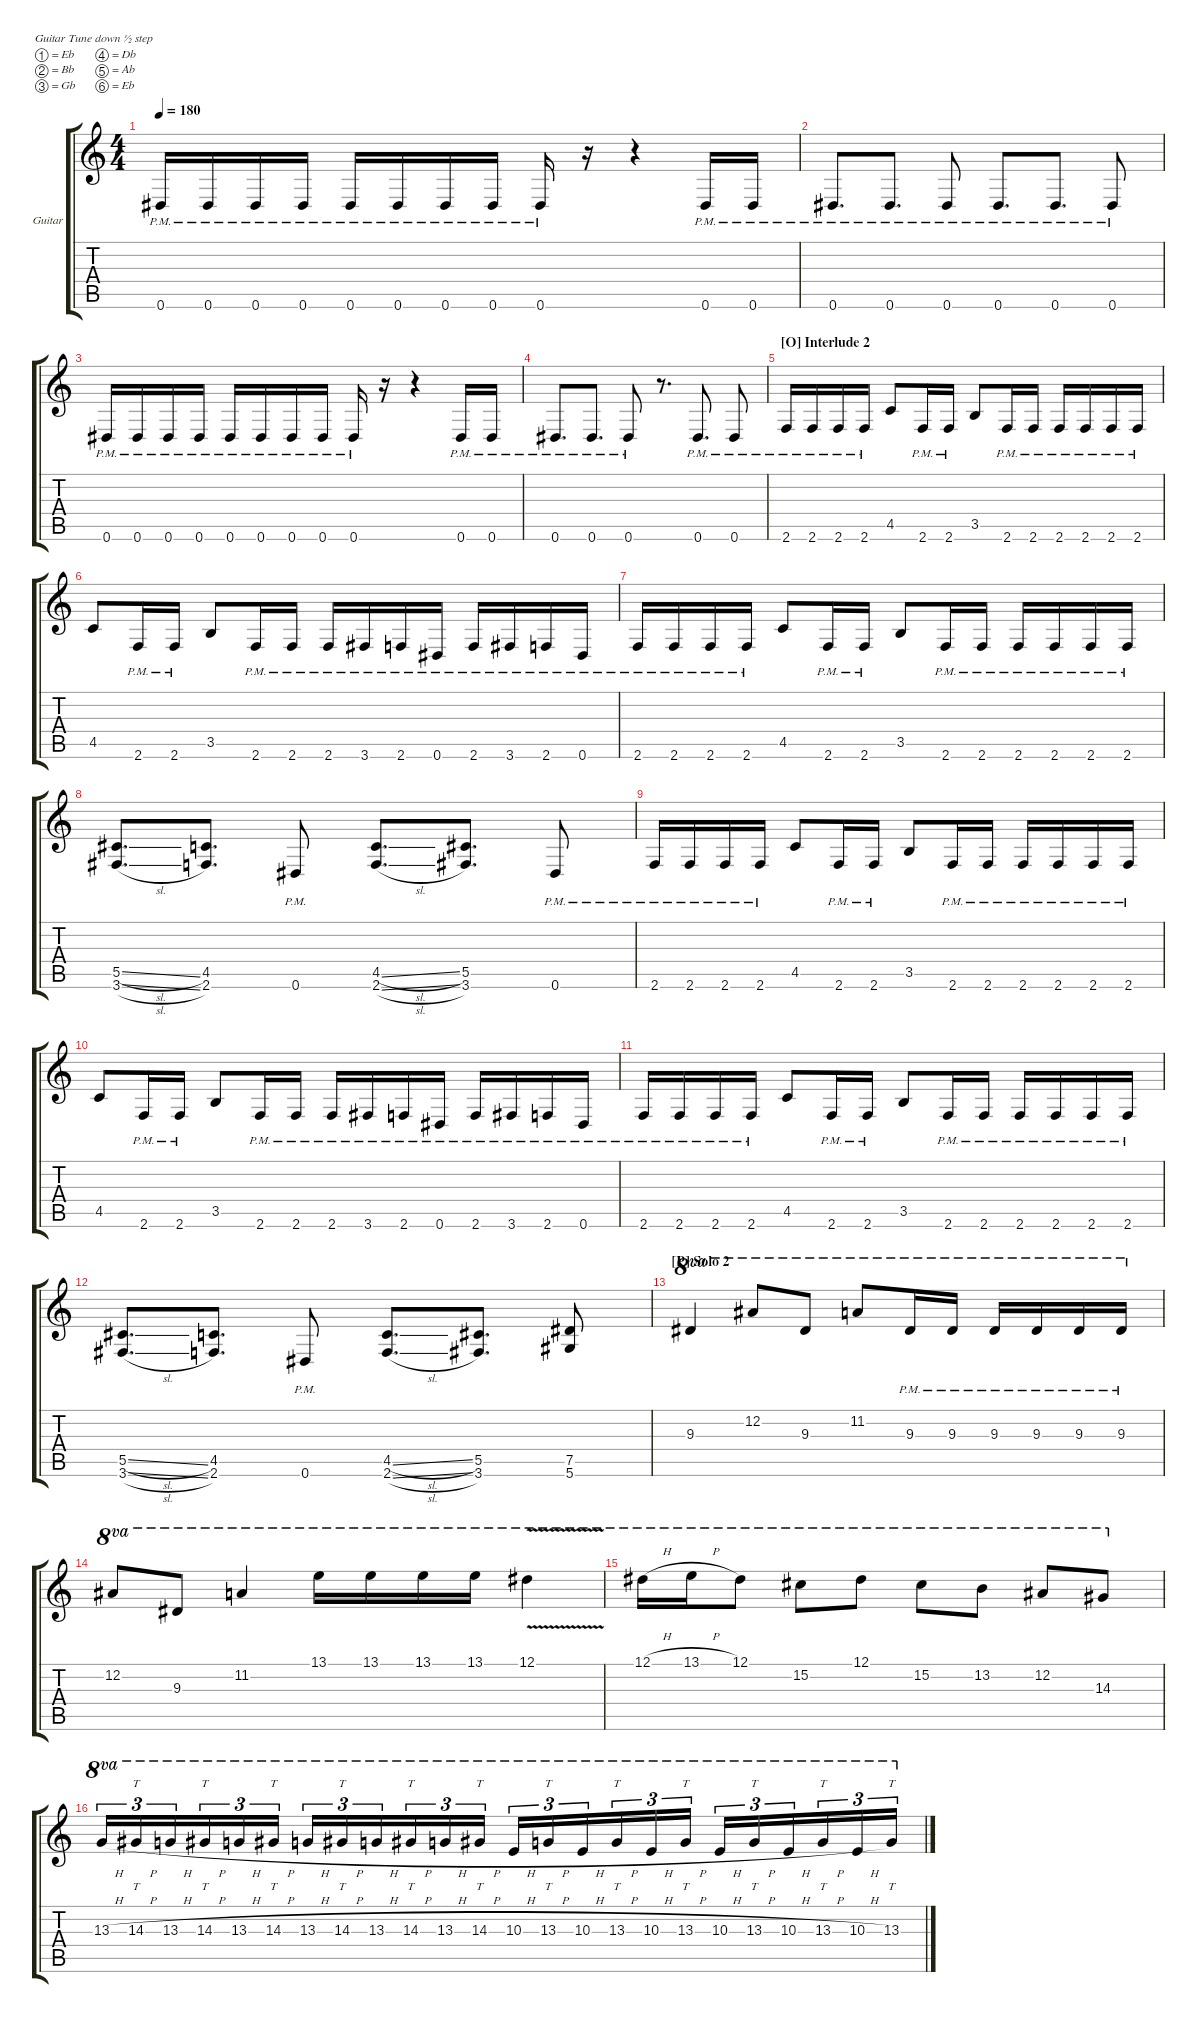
\hideDynamics
\bracketExtendMode groupsimilarinstruments
\firstSystemTrackNameOrientation horizontal
\otherSystemsTrackNameOrientation horizontal
\track ("Guillermo Izquierdo - Guitar" "Guitar") {instrument overdrivenguitar}
\staff {score tabs}
\tuning (Eb4 Bb3 Gb3 Db3 Ab2 Eb2)
\ts (4 4)
\tempo 180
\clef g2
\scale
0.516454
\ks c
0.6{pm}.16{dy f} 0.6{pm}.16 0.6{pm}.16 0.6{pm}.16 0.6{pm}.16 0.6{pm}.16 0.6{pm}.16 0.6{pm}.16 0.6{pm}.16 r.16 r.4 0.6{pm}.16 0.6{pm}.16 |
\scale
0.483503 0.6{pm}.8{d} 0.6{pm}.8{d} 0.6{pm}.8 0.6{pm}.8{d} 0.6{pm}.8{d} 0.6{pm}.8 |
\scale
0.515027 0.6{pm}.16 0.6{pm}.16 0.6{pm}.16 0.6{pm}.16 0.6{pm}.16 0.6{pm}.16 0.6{pm}.16 0.6{pm}.16 0.6{pm}.16 r.16 r.4 0.6{pm}.16 0.6{pm}.16 |
\scale
0.484929 0.6{pm}.8{d} 0.6{pm}.8{d} 0.6{pm}.8 r.8{d} 0.6{pm}.8{d} 0.6{pm}.8 |
\section ("O" "Interlude 2")
\scale
0.516099 2.6{pm}.16 2.6{pm}.16 2.6{pm}.16 2.6{pm}.16 4.5.8 2.6{pm}.16 2.6{pm}.16 3.5.8 2.6{pm}.16 2.6{pm}.16 2.6{pm}.16 2.6{pm}.16 2.6{pm}.16 2.6{pm}.16 |
\scale
0.483713 4.5.8 2.6{pm}.16 2.6{pm}.16 3.5.8 2.6{pm}.16 2.6{pm}.16 2.6{pm}.16 3.6{pm}.16 2.6{pm}.16 0.6{pm}.16 2.6{pm}.16 3.6{pm}.16 2.6{pm}.16 0.6{pm}.16 |
\scale
0.514143 2.6{pm}.16 2.6{pm}.16 2.6{pm}.16 2.6{pm}.16 4.5.8 2.6{pm}.16 2.6{pm}.16 3.5.8 2.6{pm}.16 2.6{pm}.16 2.6{pm}.16 2.6{pm}.16 2.6{pm}.16 2.6{pm}.16 |
\scale
0.485413 (5.5{sl} 3.6{sl}).8{d} (4.5 2.6).8{d} 0.6{pm}.8 (4.5{sl} 2.6{sl}).8{d} (5.5 3.6).8{d} 0.6{pm}.8 |
\scale
0.51181 2.6{pm}.16 2.6{pm}.16 2.6{pm}.16 2.6{pm}.16 4.5.8 2.6{pm}.16 2.6{pm}.16 3.5.8 2.6{pm}.16 2.6{pm}.16 2.6{pm}.16 2.6{pm}.16 2.6{pm}.16 2.6{pm}.16 |
\scale
0.487981 4.5.8 2.6{pm}.16 2.6{pm}.16 3.5.8 2.6{pm}.16 2.6{pm}.16 2.6{pm}.16 3.6{pm}.16 2.6{pm}.16 0.6{pm}.16 2.6{pm}.16 3.6{pm}.16 2.6{pm}.16 0.6{pm}.16 |
\scale
0.514143 2.6{pm}.16 2.6{pm}.16 2.6{pm}.16 2.6{pm}.16 4.5.8 2.6{pm}.16 2.6{pm}.16 3.5.8 2.6{pm}.16 2.6{pm}.16 2.6{pm}.16 2.6{pm}.16 2.6{pm}.16 2.6{pm}.16 |
\scale
0.485413 (5.5{sl} 3.6{sl}).8{d} (4.5 2.6).8{d} 0.6{pm}.8 (4.5{sl} 2.6{sl}).8{d} (5.5 3.6).8{d} (7.5 5.6).8 |
\section ("P" "Solo 2")
\scale
0.512337 9.3.4{ot 8va} 12.2.8{ot 8va} 9.3.8{ot 8va} 11.2.8{ot 8va} 9.3{pm}.16{ot 8va} 9.3{pm}.16{ot 8va} 9.3{pm}.16{ot 8va} 9.3{pm}.16{ot 8va} 9.3{pm}.16{ot 8va} 9.3{pm}.16{ot 8va} |
\scale
0.487617 12.2.8{ot 8va} 9.3.8{ot 8va} 11.2.4{ot 8va} 13.1.16{ot 8va} 13.1.16{ot 8va} 13.1.16{ot 8va} 13.1.16{ot 8va} 12.1{v}.4{ot 8va} |
\scale
0.384027 12.1{h}.16{ot 8va} 13.1{h}.16{ot 8va} 12.1.8{ot 8va} 15.2.8{ot 8va} 12.1.8{ot 8va} 15.2.8{ot 8va} 13.2.8{ot 8va} 12.2.8{ot 8va} 14.3.8{ot 8va} |
\scale
0.615414 13.3{h}.16{tu (3 2) ot 8va} 14.3{h}.16{tt tu (3 2) ot 8va} 13.3{h}.16{tu (3 2) ot 8va beam merge} 14.3{h}.16{tt tu (3 2) ot 8va beam merge} 13.3{h}.16{tu (3 2) ot 8va} 14.3{h}.16{tt tu (3 2) ot 8va} 13.3{h}.16{tu (3 2) ot 8va} 14.3{h}.16{tt tu (3 2) ot 8va beam merge} 13.3{h}.16{tu (3 2) ot 8va beam merge} 14.3{h}.16{tt tu (3 2) ot 8va} 13.3{h}.16{tu (3 2) ot 8va} 14.3{h}.16{tt tu (3 2) ot 8va} 10.3{h}.16{tu (3 2) ot 8va} 13.3{h}.16{tt tu (3 2) ot 8va beam merge} 10.3{h}.16{tu (3 2) ot 8va beam merge} 13.3{h}.16{tt tu (3 2) ot 8va beam merge} 10.3{h}.16{tu (3 2) ot 8va} 13.3{h}.16{tt tu (3 2) ot 8va} 10.3{h}.16{tu (3 2) ot 8va beam merge} 13.3{h}.16{tt tu (3 2) ot 8va beam merge} 10.3{h}.16{tu (3 2) ot 8va beam merge} 13.3{h}.16{tt tu (3 2) ot 8va} 10.3{h}.16{tu (3 2) ot 8va} 13.3.16{tt tu (3 2) ot 8va}
